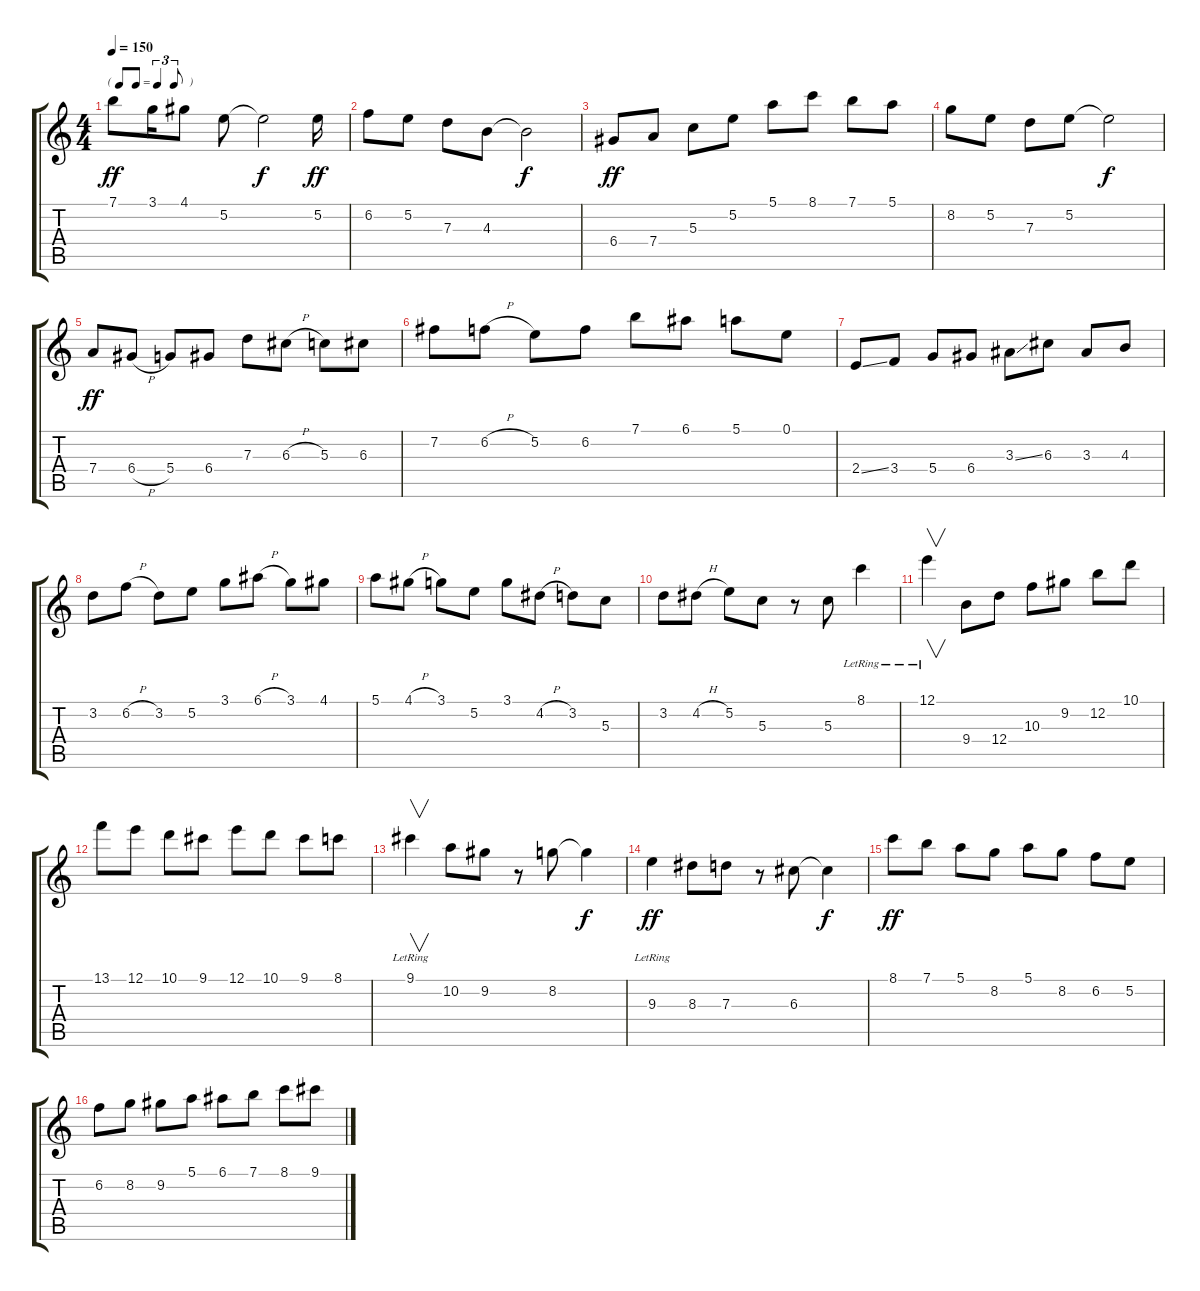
\track "" {instrument electricbasspick}
\staff {score tabs}
\tuning (E4 B3 G3 D3 A2 E2) {hide}
\ts (4 4)
\tf triplet8th
\tempo 150
\clef g2
\ks c
7.1.8{dy ff} 3.1.16 4.1.8 5.2.8 5.2{t}.2{dy f} 5.2.16{dy ff} |
6.2.8 5.2.8 7.3.8 4.3.8 4.3{t}.2{dy f} |
6.4.8{dy ff} 7.4.8 5.3.8 5.2.8 5.1.8 8.1.8 7.1.8 5.1.8 |
8.2.8 5.2.8 7.3.8 5.2.8 5.2{t}.2{dy f} |
7.4.8{dy ff} 6.4{h}.8 5.4.8 6.4.8 7.3.8 6.3{h}.8 5.3.8 6.3.8 |
7.2.8 6.2{h}.8 5.2.8 6.2.8 7.1.8 6.1.8 5.1.8 0.1.8 |
2.4{ss}.8 3.4.8 5.4.8 6.4.8 3.3{ss}.8 6.3.8 3.3.8 4.3.8 |
3.2.8 6.2{h}.8 3.2.8 5.2.8 3.1.8 6.1{h}.8 3.1.8 4.1.8 |
5.1.8 4.1{h}.8 3.1.8 5.2.8 3.1.8 4.2{h}.8 3.2.8 5.3.8 |
3.2.8 4.2{h}.8 5.2.8 5.3.8 r.8 5.3.8 8.1{lr}.4 |
12.1{lr}.4{v} 9.4.8 12.4.8 10.3.8 9.2.8 12.2.8 10.1.8 |
13.1.8 12.1.8 10.1.8 9.1.8 12.1.8 10.1.8 9.1.8 8.1.8 |
9.1{lr}.4{v} 10.2.8 9.2.8 r.8 8.2.8 8.2{t}.4{dy f} |
9.3{lr}.4{dy ff} 8.3.8 7.3.8 r.8 6.3.8 6.3{t}.4{dy f} |
8.1.8{dy ff} 7.1.8 5.1.8 8.2.8 5.1.8 8.2.8 6.2.8 5.2.8 |
6.2.8 8.2.8 9.2.8 5.1.8 6.1.8 7.1.8 8.1.8 9.1.8
